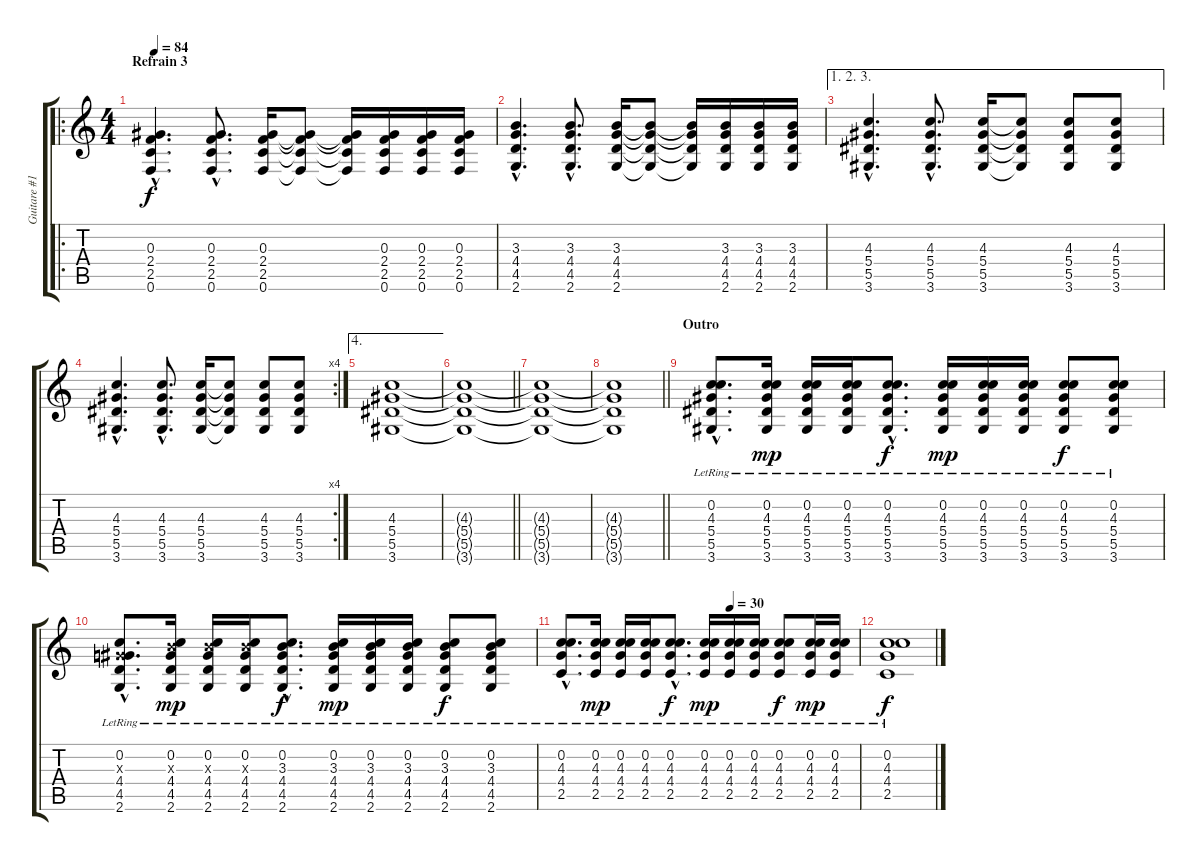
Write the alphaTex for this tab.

\track ("Guitare #1" "Guitare #1") {instrument acousticguitarsteel}
\staff {score tabs}
\tuning (F4 C4 Ab3 Eb3 Bb2 F2) {hide}
\ro
\ts (4 4)
\section ("" "Refrain 3")
\tempo 84
\clef g2
\ks c
(0.3{hac} 2.4{hac} 2.5{hac} 0.6{hac}).4{d dy f volume 13 instrument overdrivenguitar} (0.3{hac} 2.4{hac} 2.5{hac} 0.6{hac}).8{d} (0.3 2.4 2.5 0.6).16 (0.3{t} 2.4{t} 2.5{t} 0.6{t}).8 (0.3{t} 2.4{t} 2.5{t} 0.6{t}).16 (0.3 2.4 2.5 0.6).16 (0.3 2.4 2.5 0.6).16 (0.3 2.4 2.5 0.6).16 |
(3.3{hac} 4.4{hac} 4.5{hac} 2.6{hac}).4{d} (3.3{hac} 4.4{hac} 4.5{hac} 2.6{hac}).8{d} (3.3 4.4 4.5 2.6).16 (3.3{t} 4.4{t} 4.5{t} 2.6{t}).8 (3.3{t} 4.4{t} 4.5{t} 2.6{t}).16 (3.3 4.4 4.5 2.6).16 (3.3 4.4 4.5 2.6).16 (3.3 4.4 4.5 2.6).16 |
\ae (1 2 3)
(4.3{hac} 5.4{hac} 5.5{hac} 3.6{hac}).4{d} (4.3{hac} 5.4{hac} 5.5{hac} 3.6{hac}).8{d} (4.3 5.4 5.5 3.6).16 (4.3{t} 5.4{t} 5.5{t} 3.6{t}).8 (4.3 5.4 5.5 3.6).8 (4.3 5.4 5.5 3.6).8 |
\rc 4
(4.3{hac} 5.4{hac} 5.5{hac} 3.6{hac}).4{d} (4.3{hac} 5.4{hac} 5.5{hac} 3.6{hac}).8{d} (4.3 5.4 5.5 3.6).16 (4.3{t} 5.4{t} 5.5{t} 3.6{t}).8 (4.3 5.4 5.5 3.6).8 (4.3 5.4 5.5 3.6).8 |
\ae 4
(4.3 5.4 5.5 3.6).1 |
\barLineRight lightlight
(4.3{t} 5.4{t} 5.5{t} 3.6{t}).1 |
(4.3{t} 5.4{t} 5.5{t} 3.6{t}).1 |
\barLineRight lightlight
(4.3{t} 5.4{t} 5.5{t} 3.6{t}).1 |
\section ("" "Outro")
(0.2{hac lr} 4.3{hac lr} 5.4{hac lr} 5.5{hac lr} 3.6{hac lr}).8{d volume 8 instrument acousticguitarsteel} (0.2{lr} 4.3{lr} 5.4{lr} 5.5{lr} 3.6{lr}).16{dy mp} (0.2{lr} 4.3{lr} 5.4{lr} 5.5{lr} 3.6{lr}).16 (0.2{lr} 4.3{lr} 5.4{lr} 5.5{lr} 3.6{lr}).16 (0.2{hac lr} 4.3{hac lr} 5.4{hac lr} 5.5{hac lr} 3.6{hac lr}).8{d dy f} (0.2{lr} 4.3{lr} 5.4{lr} 5.5{lr} 3.6{lr}).16{dy mp} (0.2{lr} 4.3{lr} 5.4{lr} 5.5{lr} 3.6{lr}).16 (0.2{lr} 4.3{lr} 5.4{lr} 5.5{lr} 3.6{lr}).16 (0.2{lr} 4.3{lr} 5.4{lr} 5.5{lr} 3.6{lr}).8{dy f} (0.2{lr} 4.3{lr} 5.4{lr} 5.5{lr} 3.6{lr}).8 |
(0.2{hac lr} 0.3{hac x} 4.4{hac lr} 4.5{hac lr} 2.6{hac lr}).8{d} (0.2{lr} 3.3{x} 4.4{lr} 4.5{lr} 2.6{lr}).16{dy mp} (0.2{lr} 3.3{x} 4.4{lr} 4.5{lr} 2.6{lr}).16 (0.2{lr} 3.3{x} 4.4{lr} 4.5{lr} 2.6{lr}).16 (0.2{hac lr} 3.3{hac lr} 4.4{hac lr} 4.5{hac lr} 2.6{hac lr}).8{d dy f} (0.2{lr} 3.3{lr} 4.4{lr} 4.5{lr} 2.6{lr}).16{dy mp} (0.2{lr} 3.3{lr} 4.4{lr} 4.5{lr} 2.6{lr}).16 (0.2{lr} 3.3{lr} 4.4{lr} 4.5{lr} 2.6{lr}).16 (0.2{lr} 3.3{lr} 4.4{lr} 4.5{lr} 2.6{lr}).8{dy f} (0.2{lr} 3.3{lr} 4.4{lr} 4.5{lr} 2.6{lr}).8 |
\tempo (30 0.5625)
(0.2{hac lr} 4.3{hac lr} 4.4{hac lr} 2.5{hac lr}).8{d} (0.2{lr} 4.3{lr} 4.4{lr} 2.5{lr}).16{dy mp} (0.2{lr} 4.3{lr} 4.4{lr} 2.5{lr}).16 (0.2{lr} 4.3{lr} 4.4{lr} 2.5{lr}).16 (0.2{hac lr} 4.3{hac lr} 4.4{hac lr} 2.5{hac lr}).8{d dy f} (0.2{lr} 4.3{lr} 4.4{lr} 2.5{lr}).16{dy mp} (0.2{lr} 4.3{lr} 4.4{lr} 2.5{lr}).16 (0.2{lr} 4.3{lr} 4.4{lr} 2.5{lr}).16 (0.2{lr} 4.3{lr} 4.4{lr} 2.5{lr}).8{dy f} (0.2{lr} 4.3{lr} 4.4{lr} 2.5{lr}).16{dy mp} (0.2{lr} 4.3{lr} 4.4{lr} 2.5{lr}).16 |
(0.2{lr} 4.3{lr} 4.4{lr} 2.5{lr}).1{dy f}
